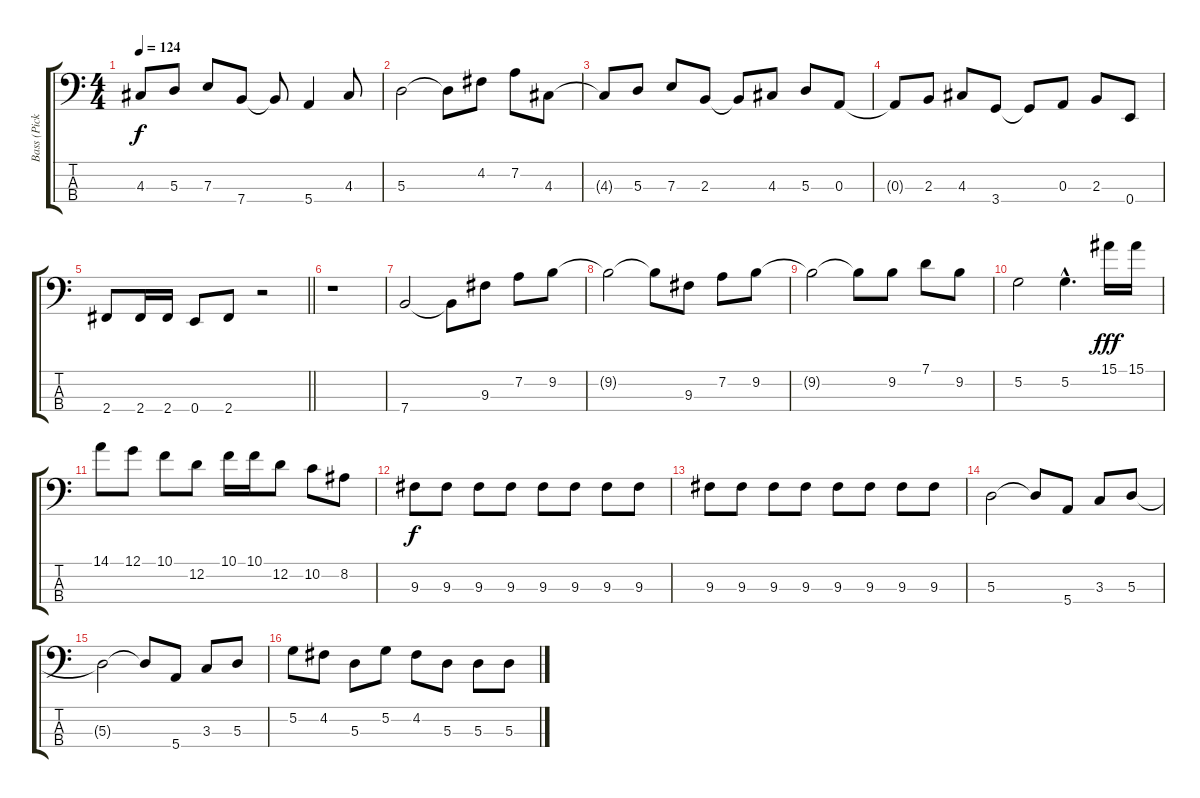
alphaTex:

\track ("Bass (Pick)" "Bass (Pick") {instrument electricbasspick}
\staff {score tabs}
\tuning (G2 D2 A1 E1) {hide}
\ts (4 4)
\tempo 124
\clef f4
\ks c
4.3{t}.8{dy f} 5.3.8 7.3.8 7.4.8 7.4{t}.8 5.4.4 4.3.8 |
5.3.2 5.3{t}.8 4.2.8 7.2.8 4.3.8 |
4.3{t}.8 5.3.8 7.3.8 2.3.8 2.3{t}.8 4.3.8 5.3.8 0.3.8 |
0.3{t}.8 2.3.8 4.3.8 3.4.8 3.4{t}.8 0.3.8 2.3.8 0.4.8 |
\barLineRight lightlight
2.4.8 2.4.16 2.4.16 0.4.8 2.4.8 r.2 |
r.1 |
7.4.2 7.4{t}.8 9.3.8 7.2.8 9.2.8 |
9.2{t}.2 9.2{t}.8 9.3.8 7.2.8 9.2.8 |
9.2{t}.2 9.2{t}.8 9.2.8 7.1.8 9.2.8 |
5.2.2 5.2{hac}.4{d} 15.1.16{dy fff} 15.1.16 |
14.1.8 12.1.8 10.1.8 12.2.8 10.1.16 10.1.16 12.2.8 10.2.8 8.2.8 |
9.3.8{dy f} 9.3.8 9.3.8 9.3.8 9.3.8 9.3.8 9.3.8 9.3.8 |
9.3.8 9.3.8 9.3.8 9.3.8 9.3.8 9.3.8 9.3.8 9.3.8 |
5.3.2 5.3{t}.8 5.4.8 3.3.8 5.3.8 |
5.3{t}.2 5.3{t}.8 5.4.8 3.3.8 5.3.8 |
5.2.8 4.2.8 5.3.8 5.2.8 4.2.8 5.3.8 5.3.8 5.3.8
